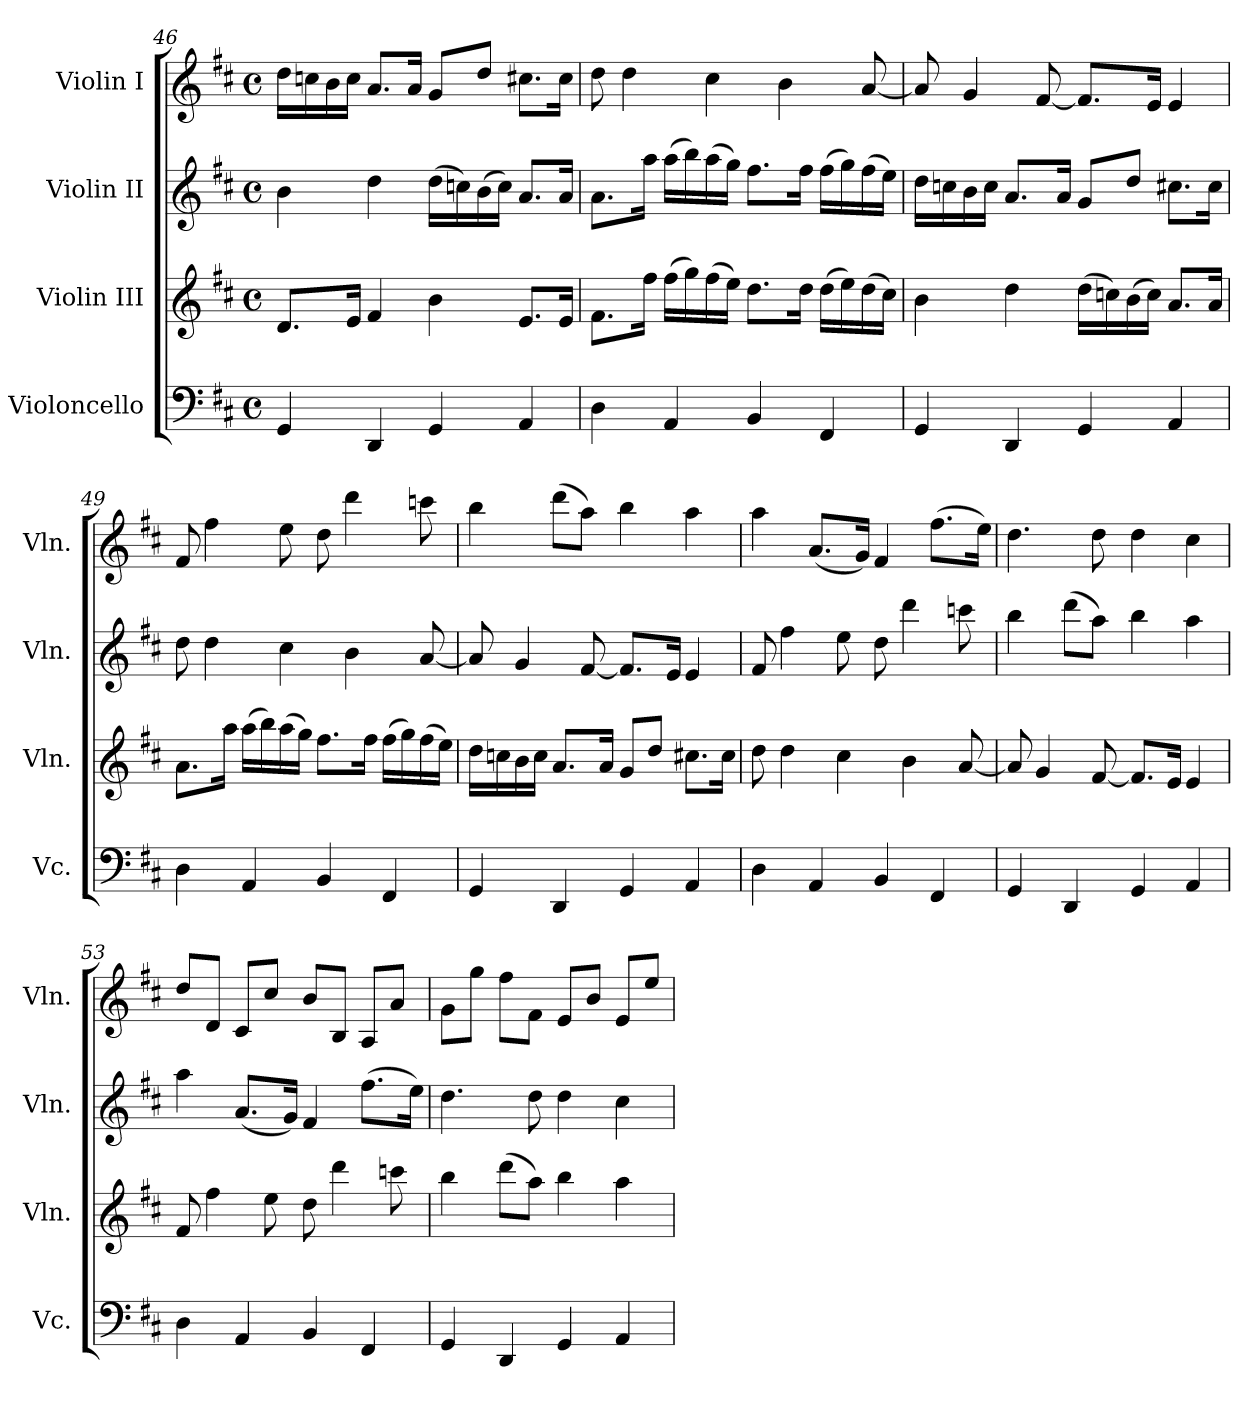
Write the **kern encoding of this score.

**kern	**kern	**kern	**kern
*part4	*part3	*part2	*part1
*staff4	*staff3	*staff2	*staff1
*I"Violoncello	*I"Violin III	*I"Violin II	*I"Violin I
*I'Vc.	*I'Vln.	*I'Vln.	*I'Vln.
*clefF4	*clefG2	*clefG2	*clefG2
*k[f#c#]	*k[f#c#]	*k[f#c#]	*k[f#c#]
*M4/4	*M4/4	*M4/4	*M4/4
*met(c)	*met(c)	*met(c)	*met(c)
=46	=46	=46	=46
4GG/	8.d/L	4b\	16dd\LL
.	.	.	16ccn\
.	.	.	16b\
.	16e/Jk	.	16cc\JJ
4DD/	4f#/	4dd\	8.a/L
.	.	.	16a/Jk
4GG/	4b\	(16dd\LL	8g/L
.	.	16ccn\)	.
.	.	(16b\	8dd/J
.	.	16cc\JJ)	.
4AA/	8.e/L	8.a/L	8.cc#X\L
.	16e/Jk	16a/Jk	16cc#\Jk
=47	=47	=47	=47
4D\	8.f#\L	8.a\L	8dd\
.	.	.	4dd\
.	16ff#\Jk	16aa\Jk	.
4AA/	(16ff#\LL	(16aa\LL	.
.	16gg\)	16bb\)	.
.	(16ff#\	(16aa\	4cc#\
.	16ee\JJ)	16gg\JJ)	.
4BB/	8.dd\L	8.ff#\L	.
.	.	.	4b\
.	16dd\Jk	16ff#\Jk	.
4FF#/	(16dd\LL	(16ff#\LL	.
.	16ee\)	16gg\)	.
.	(16dd\	(16ff#\	[8a/
.	16cc#\JJ)	16ee\JJ)	.
!!LO:LB:g=z
=48	=48	=48	=48
4GG/	4b\	16dd\LL	8a/]
.	.	16ccn\	.
.	.	16b\	4g/
.	.	16cc\JJ	.
4DD/	4dd\	8.a/L	.
.	.	.	[8f#/
.	.	16a/Jk	.
4GG/	(16dd\LL	8g/L	8.f#/L]
.	16ccn\)	.	.
.	(16b\	8dd/J	.
.	16cc\JJ)	.	16e/Jk
4AA/	8.a/L	8.cc#X\L	4e/
.	16a/Jk	16cc#\Jk	.
=49	=49	=49	=49
4D\	8.a\L	8dd\	8f#/
.	.	4dd\	4ff#\
.	16aa\Jk	.	.
4AA/	(16aa\LL	.	.
.	16bb\)	.	.
.	(16aa\	4cc#\	8ee\
.	16gg\JJ)	.	.
4BB/	8.ff#\L	.	8dd\
.	.	4b\	4ddd\
.	16ff#\Jk	.	.
4FF#/	(16ff#\LL	.	.
.	16gg\)	.	.
.	(16ff#\	[8a/	8cccn\
.	16ee\JJ)	.	.
=50	=50	=50	=50
4GG/	16dd\LL	8a/]	4bb\
.	16ccn\	.	.
.	16b\	4g/	.
.	16cc\JJ	.	.
4DD/	8.a/L	.	(8ddd\L
.	.	[8f#/	8aa\J)
.	16a/Jk	.	.
4GG/	8g/L	8.f#/L]	4bb\
.	8dd/J	.	.
.	.	16e/Jk	.
4AA/	8.cc#X\L	4e/	4aa\
.	16cc#\Jk	.	.
!!LO:PB:g=z
=51	=51	=51	=51
4D\	8dd\	8f#/	4aa\
.	4dd\	4ff#\	.
4AA/	.	.	(8.a/L
.	4cc#\	8ee\	.
.	.	.	16g/Jk)
4BB/	.	8dd\	4f#/
.	4b\	4ddd\	.
4FF#/	.	.	(8.ff#\L
.	[8a/	8cccn\	.
.	.	.	16ee\Jk)
=52	=52	=52	=52
4GG/	8a/]	4bb\	4.dd\
.	4g/	.	.
4DD/	.	(8ddd\L	.
.	[8f#/	8aa\J)	8dd\
4GG/	8.f#/L]	4bb\	4dd\
.	16e/Jk	.	.
4AA/	4e/	4aa\	4cc#\
=53	=53	=53	=53
4D\	8f#/	4aa\	8dd/L
.	4ff#\	.	8d/J
4AA/	.	(8.a/L	8c#/L
.	8ee\	.	8cc#/J
.	.	16g/Jk)	.
4BB/	8dd\	4f#/	8b/L
.	4ddd\	.	8B/J
4FF#/	.	(8.ff#\L	8A/L
.	8cccn\	.	8a/J
.	.	16ee\Jk)	.
=54	=54	=54	=54
4GG/	4bb\	4.dd\	8g\L
.	.	.	8gg\J
4DD/	(8ddd\L	.	8ff#\L
.	8aa\J)	8dd\	8f#\J
4GG/	4bb\	4dd\	8e/L
.	.	.	8b/J
4AA/	4aa\	4cc#\	8e/L
.	.	.	8ee/J
=	=	=	=
*-	*-	*-	*-
